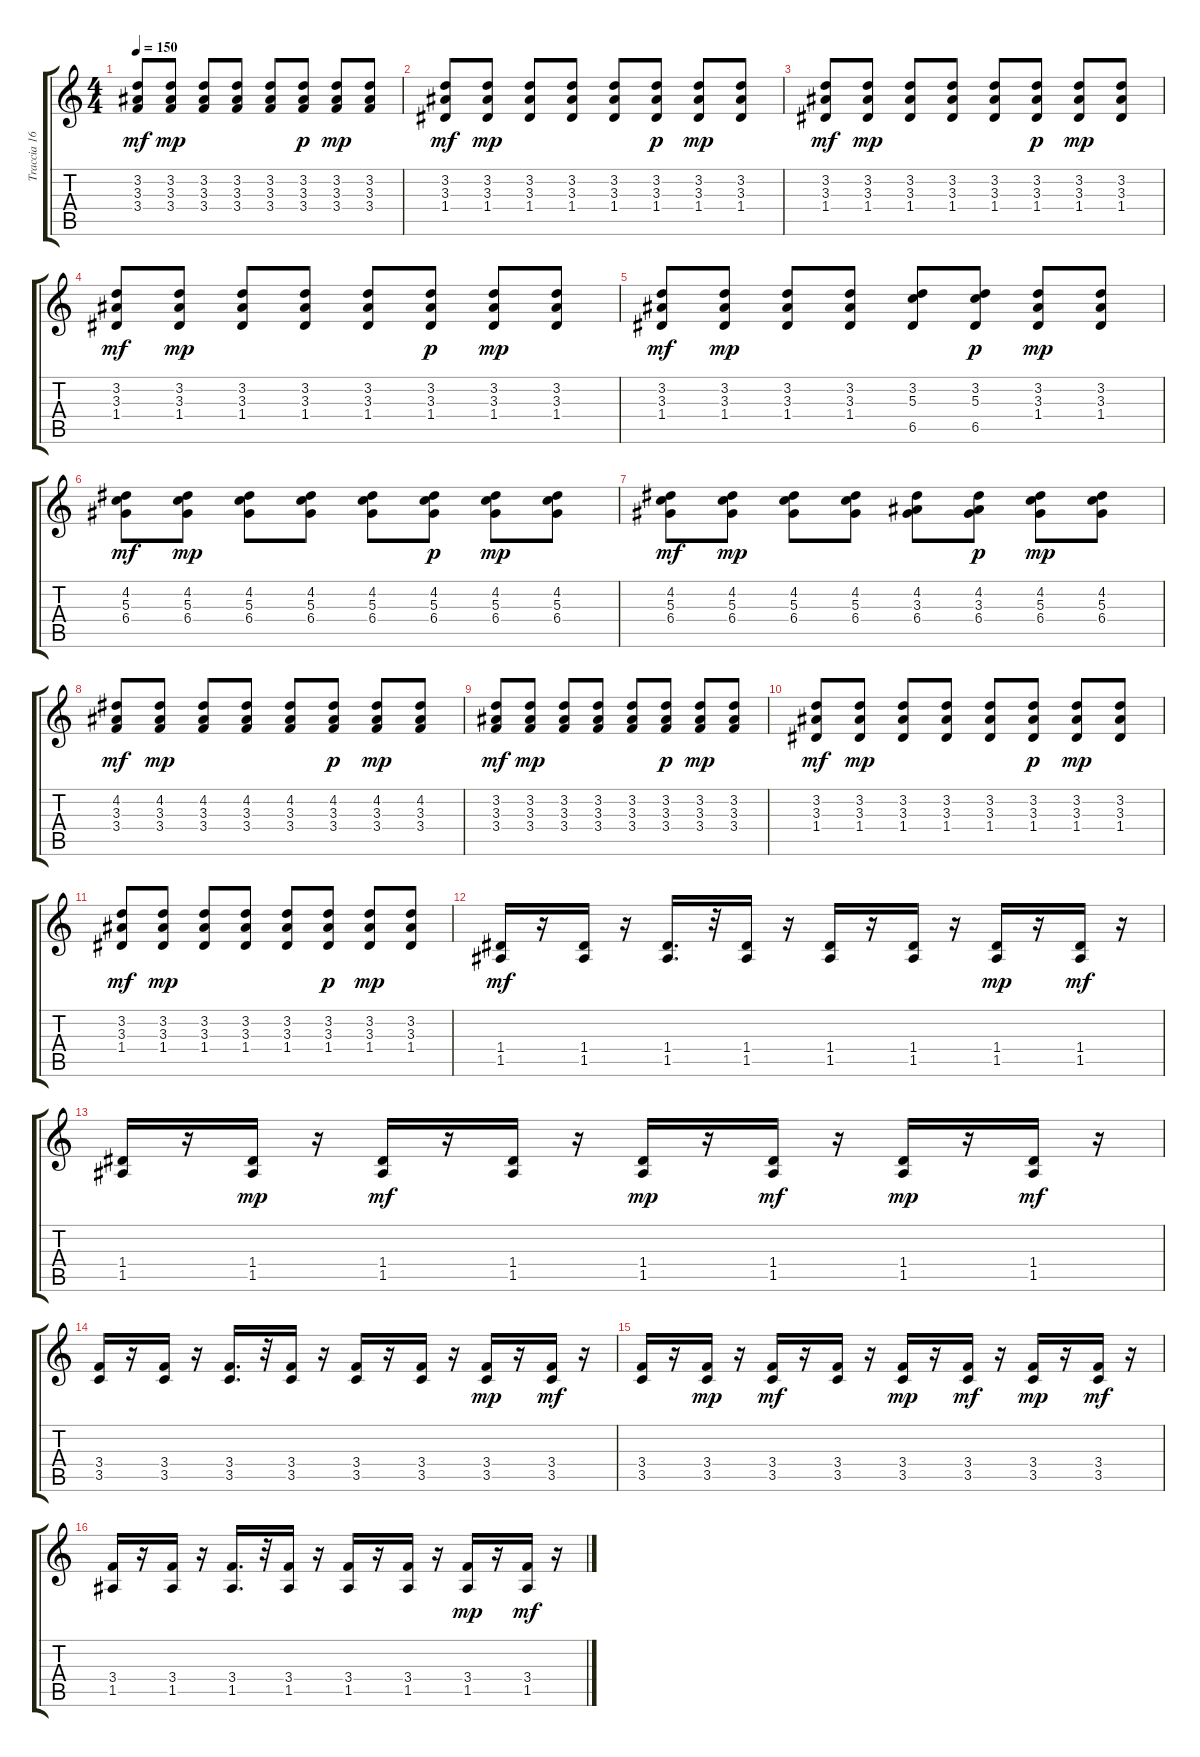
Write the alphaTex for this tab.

\track ("Traccia 16" "Traccia 16") {instrument distortionguitar}
\staff {score tabs}
\tuning (E4 B3 G3 D3 A2 E2) {hide}
\ts (4 4)
\tempo 150
\clef g2
\ks c
(3.2 3.3 3.4).8{dy mf} (3.2 3.3 3.4).8{dy mp} (3.2 3.3 3.4).8 (3.2 3.3 3.4).8 (3.2 3.3 3.4).8 (3.2 3.3 3.4).8{dy p} (3.2 3.3 3.4).8{dy mp} (3.2 3.3 3.4).8 |
(3.2 3.3 1.4).8{dy mf} (3.2 3.3 1.4).8{dy mp} (3.2 3.3 1.4).8 (3.2 3.3 1.4).8 (3.2 3.3 1.4).8 (3.2 3.3 1.4).8{dy p} (3.2 3.3 1.4).8{dy mp} (3.2 3.3 1.4).8 |
(3.2 3.3 1.4).8{dy mf} (3.2 3.3 1.4).8{dy mp} (3.2 3.3 1.4).8 (3.2 3.3 1.4).8 (3.2 3.3 1.4).8 (3.2 3.3 1.4).8{dy p} (3.2 3.3 1.4).8{dy mp} (3.2 3.3 1.4).8 |
(3.2 3.3 1.4).8{dy mf} (3.2 3.3 1.4).8{dy mp} (3.2 3.3 1.4).8 (3.2 3.3 1.4).8 (3.2 3.3 1.4).8 (3.2 3.3 1.4).8{dy p} (3.2 3.3 1.4).8{dy mp} (3.2 3.3 1.4).8 |
(3.2 3.3 1.4).8{dy mf} (3.2 3.3 1.4).8{dy mp} (3.2 3.3 1.4).8 (3.2 3.3 1.4).8 (3.2 5.3 6.5).8 (3.2 5.3 6.5).8{dy p} (3.2 3.3 1.4).8{dy mp} (3.2 3.3 1.4).8 |
(4.2 5.3 6.4).8{dy mf} (4.2 5.3 6.4).8{dy mp} (4.2 5.3 6.4).8 (4.2 5.3 6.4).8 (4.2 5.3 6.4).8 (4.2 5.3 6.4).8{dy p} (4.2 5.3 6.4).8{dy mp} (4.2 5.3 6.4).8 |
(4.2 5.3 6.4).8{dy mf} (4.2 5.3 6.4).8{dy mp} (4.2 5.3 6.4).8 (4.2 5.3 6.4).8 (4.2 3.3 6.4).8 (4.2 3.3 6.4).8{dy p} (4.2 5.3 6.4).8{dy mp} (4.2 5.3 6.4).8 |
(4.2 3.3 3.4).8{dy mf} (4.2 3.3 3.4).8{dy mp} (4.2 3.3 3.4).8 (4.2 3.3 3.4).8 (4.2 3.3 3.4).8 (4.2 3.3 3.4).8{dy p} (4.2 3.3 3.4).8{dy mp} (4.2 3.3 3.4).8 |
(3.2 3.3 3.4).8{dy mf} (3.2 3.3 3.4).8{dy mp} (3.2 3.3 3.4).8 (3.2 3.3 3.4).8 (3.2 3.3 3.4).8 (3.2 3.3 3.4).8{dy p} (3.2 3.3 3.4).8{dy mp} (3.2 3.3 3.4).8 |
(3.2 3.3 1.4).8{dy mf} (3.2 3.3 1.4).8{dy mp} (3.2 3.3 1.4).8 (3.2 3.3 1.4).8 (3.2 3.3 1.4).8 (3.2 3.3 1.4).8{dy p} (3.2 3.3 1.4).8{dy mp} (3.2 3.3 1.4).8 |
(3.2 3.3 1.4).8{dy mf} (3.2 3.3 1.4).8{dy mp} (3.2 3.3 1.4).8 (3.2 3.3 1.4).8 (3.2 3.3 1.4).8 (3.2 3.3 1.4).8{dy p} (3.2 3.3 1.4).8{dy mp} (3.2 3.3 1.4).8 |
(1.4 1.5).16{dy mf} r.16 (1.4 1.5).16 r.16 (1.4 1.5).16{d} r.32 (1.4 1.5).16 r.16 (1.4 1.5).16 r.16 (1.4 1.5).16 r.16 (1.4 1.5).16{dy mp} r.16 (1.4 1.5).16{dy mf} r.16 |
(1.4 1.5).16 r.16 (1.4 1.5).16{dy mp} r.16 (1.4 1.5).16{dy mf} r.16 (1.4 1.5).16 r.16 (1.4 1.5).16{dy mp} r.16 (1.4 1.5).16{dy mf} r.16 (1.4 1.5).16{dy mp} r.16 (1.4 1.5).16{dy mf} r.16 |
(3.4 3.5).16 r.16 (3.4 3.5).16 r.16 (3.4 3.5).16{d} r.32 (3.4 3.5).16 r.16 (3.4 3.5).16 r.16 (3.4 3.5).16 r.16 (3.4 3.5).16{dy mp} r.16 (3.4 3.5).16{dy mf} r.16 |
(3.4 3.5).16 r.16 (3.4 3.5).16{dy mp} r.16 (3.4 3.5).16{dy mf} r.16 (3.4 3.5).16 r.16 (3.4 3.5).16{dy mp} r.16 (3.4 3.5).16{dy mf} r.16 (3.4 3.5).16{dy mp} r.16 (3.4 3.5).16{dy mf} r.16 |
(3.4 1.5).16 r.16 (3.4 1.5).16 r.16 (3.4 1.5).16{d} r.32 (3.4 1.5).16 r.16 (3.4 1.5).16 r.16 (3.4 1.5).16 r.16 (3.4 1.5).16{dy mp} r.16 (3.4 1.5).16{dy mf} r.16
